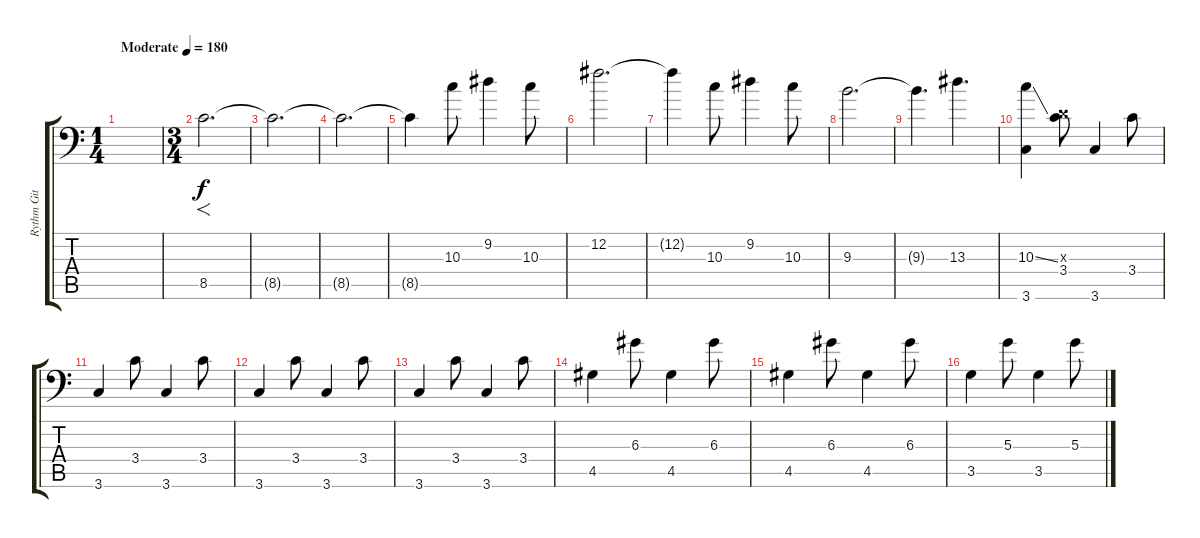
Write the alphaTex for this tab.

\track ("Rythm Git 1" "Rythm Git ") {instrument distortionguitar}
\staff {score tabs}
\tuning (B3 Gb3 D3 A2 E2 A1) {hide}
\ts (1 4)
\tempo (180 "Moderate")
\clef f4
\ks c
|
\ts (3 4)
8.5.2{f d} |
8.5{t}.2{d} |
8.5{t}.2{d} |
8.5{t}.4 10.3.8 9.2.4 10.3.8 |
12.2.2{d} |
12.2{t}.4 10.3.8 9.2.4 10.3.8 |
9.3.2{d} |
9.3{t}.4{d} 13.3.4{d} |
(10.3{ss} 3.6).4 (0.3{x} 3.4).8 3.6.4 3.4.8 |
3.6.4 3.4.8 3.6.4 3.4.8 |
3.6.4 3.4.8 3.6.4 3.4.8 |
3.6.4 3.4.8 3.6.4 3.4.8 |
4.5.4 6.3.8 4.5.4 6.3.8 |
4.5.4 6.3.8 4.5.4 6.3.8 |
3.5.4 5.3.8 3.5.4 5.3.8
